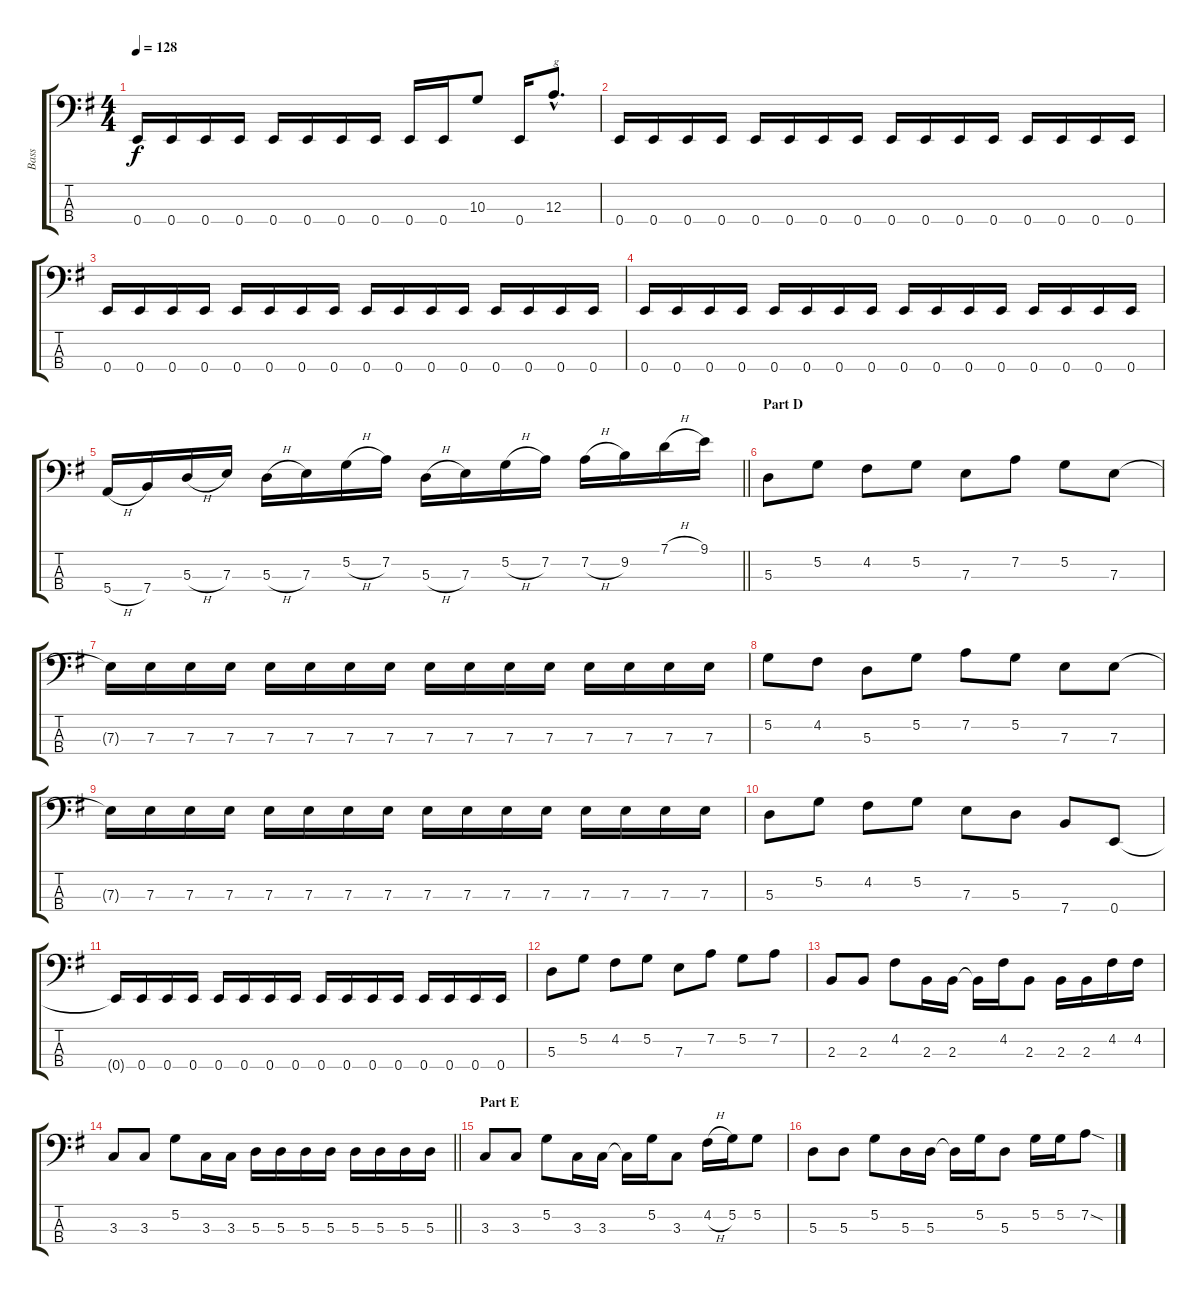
\track ("Bass" "Bass") {instrument electricbasspick}
\staff {score tabs}
\tuning (G2 D2 A1 E1) {hide}
\ts (4 4)
\tempo 128
\clef f4
\ks g
0.4.16{dy f} 0.4.16 0.4.16 0.4.16 0.4.16 0.4.16 0.4.16 0.4.16 0.4.16 0.4.16 10.3.8 0.4.16 12.3{hac}.8{d txt "g"} |
0.4.16 0.4.16 0.4.16 0.4.16 0.4.16 0.4.16 0.4.16 0.4.16 0.4.16 0.4.16 0.4.16 0.4.16 0.4.16 0.4.16 0.4.16 0.4.16 |
0.4.16 0.4.16 0.4.16 0.4.16 0.4.16 0.4.16 0.4.16 0.4.16 0.4.16 0.4.16 0.4.16 0.4.16 0.4.16 0.4.16 0.4.16 0.4.16 |
0.4.16 0.4.16 0.4.16 0.4.16 0.4.16 0.4.16 0.4.16 0.4.16 0.4.16 0.4.16 0.4.16 0.4.16 0.4.16 0.4.16 0.4.16 0.4.16 |
\barLineRight lightlight
5.4{h}.16 7.4.16 5.3{h}.16 7.3.16 5.3{h}.16 7.3.16 5.2{h}.16 7.2.16 5.3{h}.16 7.3.16 5.2{h}.16 7.2.16 7.2{h}.16 9.2.16 7.1{h}.16 9.1.16 |
\section ("" "Part D")
5.3.8 5.2.8 4.2.8 5.2.8 7.3.8 7.2.8 5.2.8 7.3.8 |
7.3{t}.16 7.3.16 7.3.16 7.3.16 7.3.16 7.3.16 7.3.16 7.3.16 7.3.16 7.3.16 7.3.16 7.3.16 7.3.16 7.3.16 7.3.16 7.3.16 |
5.2.8 4.2.8 5.3.8 5.2.8 7.2.8 5.2.8 7.3.8 7.3.8 |
7.3{t}.16 7.3.16 7.3.16 7.3.16 7.3.16 7.3.16 7.3.16 7.3.16 7.3.16 7.3.16 7.3.16 7.3.16 7.3.16 7.3.16 7.3.16 7.3.16 |
5.3.8 5.2.8 4.2.8 5.2.8 7.3.8 5.3.8 7.4.8 0.4.8 |
0.4{t}.16 0.4.16 0.4.16 0.4.16 0.4.16 0.4.16 0.4.16 0.4.16 0.4.16 0.4.16 0.4.16 0.4.16 0.4.16 0.4.16 0.4.16 0.4.16 |
5.3.8 5.2.8 4.2.8 5.2.8 7.3.8 7.2.8 5.2.8 7.2.8 |
2.3.8 2.3.8 4.2.8 2.3.16 2.3.16 2.3{t}.16 4.2.16 2.3.8 2.3.16 2.3.16 4.2.16 4.2.16 |
\barLineRight lightlight
3.3.8 3.3.8 5.2.8 3.3.16 3.3.16 5.3.16 5.3.16 5.3.16 5.3.16 5.3.16 5.3.16 5.3.16 5.3.16 |
\section ("" "Part E")
3.3.8 3.3.8 5.2.8 3.3.16 3.3.16 3.3{t}.16 5.2.16 3.3.8 4.2{h}.16 5.2.16 5.2.8 |
5.3.8 5.3.8 5.2.8 5.3.16 5.3.16 5.3{t}.16 5.2.16 5.3.8 5.2.16 5.2.16 7.2{sod}.8
